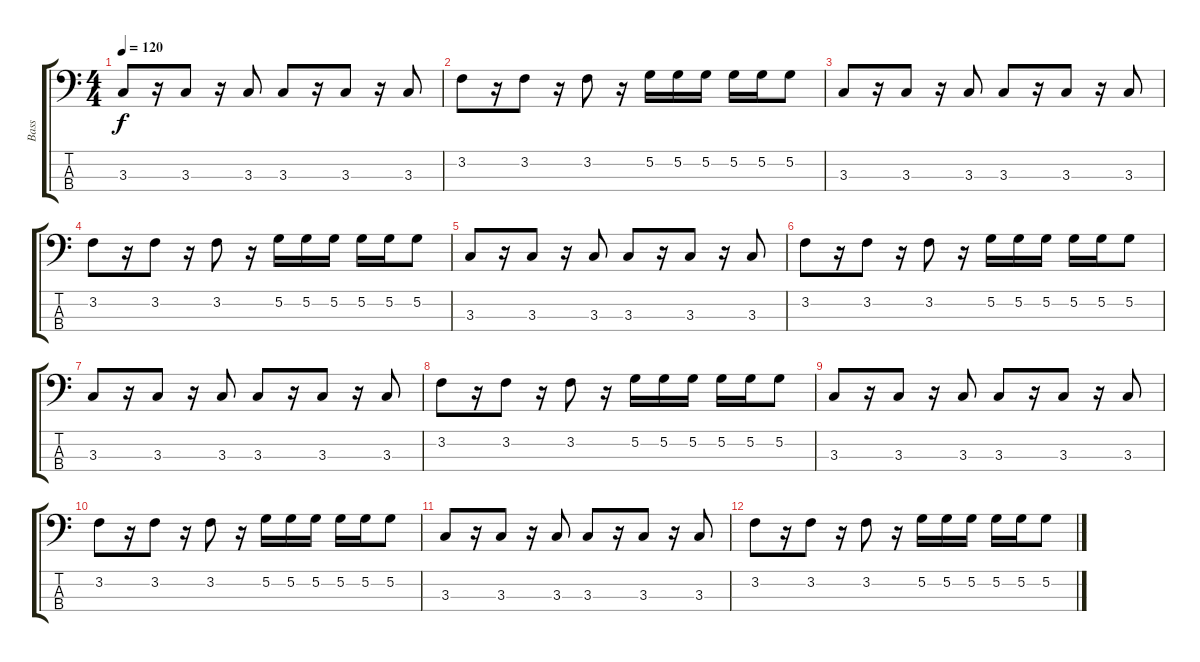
\track ("Bass" "Bass") {instrument electricbassfinger}
\staff {score tabs}
\tuning (G2 D2 A1 E1) {hide}
\ts (4 4)
\tempo 120
\clef f4
\ks c
3.3.8{dy f instrument electricbassfinger} r.16 3.3.8 r.16 3.3.8 3.3.8 r.16 3.3.8 r.16 3.3.8 |
3.2.8 r.16 3.2.8 r.16 3.2.8 r.16 5.2.16 5.2.16 5.2.16 5.2.16 5.2.16 5.2.8 |
3.3.8 r.16 3.3.8 r.16 3.3.8 3.3.8 r.16 3.3.8 r.16 3.3.8 |
3.2.8 r.16 3.2.8 r.16 3.2.8 r.16 5.2.16 5.2.16 5.2.16 5.2.16 5.2.16 5.2.8 |
3.3.8 r.16 3.3.8 r.16 3.3.8 3.3.8 r.16 3.3.8 r.16 3.3.8 |
3.2.8 r.16 3.2.8 r.16 3.2.8 r.16 5.2.16 5.2.16 5.2.16 5.2.16 5.2.16 5.2.8 |
3.3.8 r.16 3.3.8 r.16 3.3.8 3.3.8 r.16 3.3.8 r.16 3.3.8 |
3.2.8 r.16 3.2.8 r.16 3.2.8 r.16 5.2.16 5.2.16 5.2.16 5.2.16 5.2.16 5.2.8 |
3.3.8 r.16 3.3.8 r.16 3.3.8 3.3.8 r.16 3.3.8 r.16 3.3.8 |
3.2.8 r.16 3.2.8 r.16 3.2.8 r.16 5.2.16 5.2.16 5.2.16 5.2.16 5.2.16 5.2.8 |
3.3.8{volume 0} r.16 3.3.8 r.16 3.3.8 3.3.8 r.16 3.3.8 r.16 3.3.8 |
3.2.8 r.16 3.2.8 r.16 3.2.8 r.16 5.2.16 5.2.16 5.2.16 5.2.16 5.2.16 5.2.8
